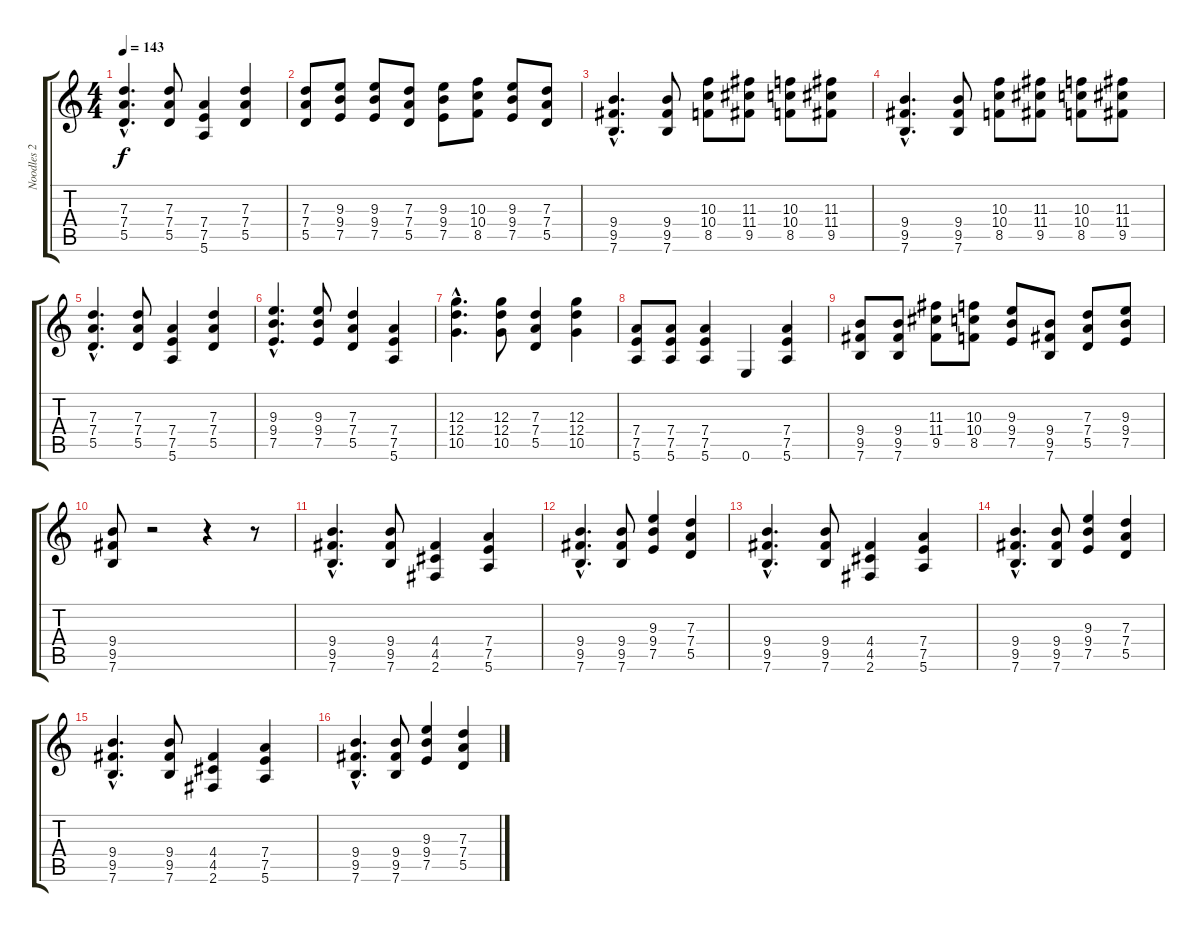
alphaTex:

\track ("Noodles 2" "Noodles 2") {instrument overdrivenguitar}
\staff {score tabs}
\tuning (E4 B3 G3 D3 A2 E2) {hide}
\ts (4 4)
\tempo 143
\clef g2
\ks c
(7.3{hac} 7.4{hac} 5.5{hac}).4{d dy f} (7.3 7.4 5.5).8 (7.4 7.5 5.6).4 (7.3 7.4 5.5).4 |
(7.3 7.4 5.5).8 (9.3 9.4 7.5).8 (9.3 9.4 7.5).8 (7.3 7.4 5.5).8 (9.3 9.4 7.5).8 (10.3 10.4 8.5).8 (9.3 9.4 7.5).8 (7.3 7.4 5.5).8 |
(9.4{hac} 9.5{hac} 7.6{hac}).4{d} (9.4 9.5 7.6).8 (10.3 10.4 8.5).8 (11.3 11.4 9.5).8 (10.3 10.4 8.5).8 (11.3 11.4 9.5).8 |
(9.4{hac} 9.5{hac} 7.6{hac}).4{d} (9.4 9.5 7.6).8 (10.3 10.4 8.5).8 (11.3 11.4 9.5).8 (10.3 10.4 8.5).8 (11.3 11.4 9.5).8 |
(7.3{hac} 7.4{hac} 5.5{hac}).4{d} (7.3 7.4 5.5).8 (7.4 7.5 5.6).4 (7.3 7.4 5.5).4 |
(9.3{hac} 9.4{hac} 7.5{hac}).4{d} (9.3 9.4 7.5).8 (7.3 7.4 5.5).4 (7.4 7.5 5.6).4 |
(12.3{hac} 12.4{hac} 10.5{hac}).4{d} (12.3 12.4 10.5).8 (7.3 7.4 5.5).4 (12.3 12.4 10.5).4 |
(7.4 7.5 5.6).8 (7.4 7.5 5.6).8 (7.4 7.5 5.6).4 0.6.4 (7.4 7.5 5.6).4 |
(9.4 9.5 7.6).8 (9.4 9.5 7.6).8 (11.3 11.4 9.5).8 (10.3 10.4 8.5).8 (9.3 9.4 7.5).8 (9.4 9.5 7.6).8 (7.3 7.4 5.5).8 (9.3 9.4 7.5).8 |
(9.4 9.5 7.6).8 r.2 r.4 r.8 |
(9.4{hac} 9.5{hac} 7.6{hac}).4{d} (9.4 9.5 7.6).8 (4.4 4.5 2.6).4 (7.4 7.5 5.6).4 |
(9.4{hac} 9.5{hac} 7.6{hac}).4{d} (9.4 9.5 7.6).8 (9.3 9.4 7.5).4 (7.3 7.4 5.5).4 |
(9.4{hac} 9.5{hac} 7.6{hac}).4{d} (9.4 9.5 7.6).8 (4.4 4.5 2.6).4 (7.4 7.5 5.6).4 |
(9.4{hac} 9.5{hac} 7.6{hac}).4{d} (9.4 9.5 7.6).8 (9.3 9.4 7.5).4 (7.3 7.4 5.5).4 |
(9.4{hac} 9.5{hac} 7.6{hac}).4{d} (9.4 9.5 7.6).8 (4.4 4.5 2.6).4 (7.4 7.5 5.6).4 |
(9.4{hac} 9.5{hac} 7.6{hac}).4{d} (9.4 9.5 7.6).8 (9.3 9.4 7.5).4 (7.3 7.4 5.5).4
